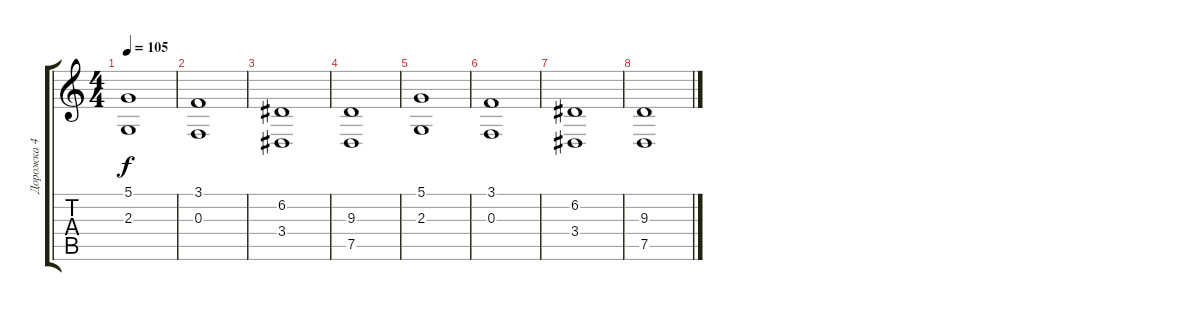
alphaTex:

\track ("Дорожка 4" "Дорожка 4") {instrument stringensemble1}
\staff {score tabs}
\tuning (D4 A3 F3 C3 G2 C2) {hide}
\ts (4 4)
\tempo 105
\clef g2
\ks c
(5.1 2.3).1{dy f} |
(3.1 0.3).1 |
(6.2 3.4).1 |
(9.3 7.5).1 |
(5.1 2.3).1 |
(3.1 0.3).1 |
(6.2 3.4).1 |
(9.3 7.5).1
